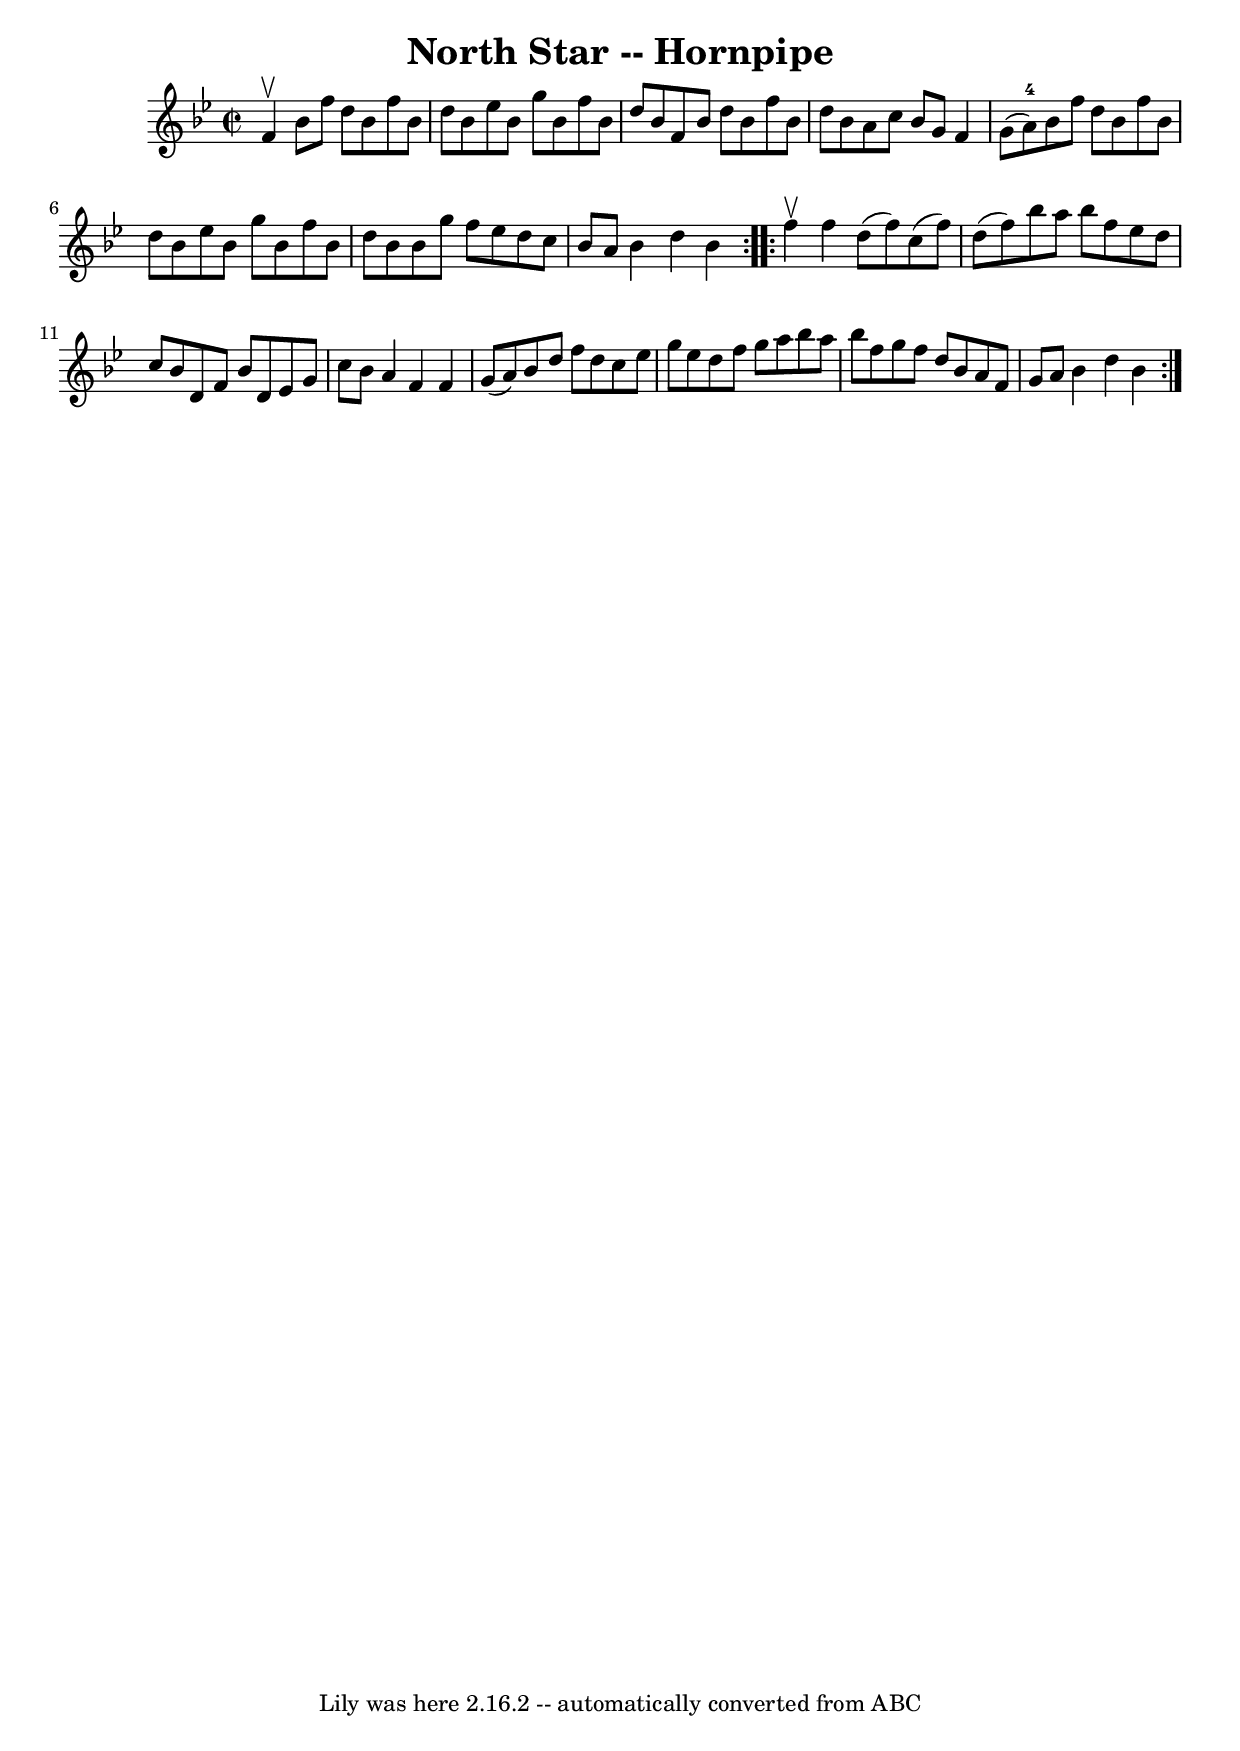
\version "2.16.2"
\include "Mammoth.ily"
\header {
  %% book = "Cole's 1000 Fiddle Tunes"
  crossRefNumber = "1"
  footnotes = ""
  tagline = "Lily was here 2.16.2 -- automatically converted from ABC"
  title = "North Star -- Hornpipe"

}
voicedefault =  {



  \repeat volta 2 {

    \override Staff.TimeSignature #'style = #'C
    \time 2/2      \key bes \major f'4^\upbow  |
    bes'8 f''8 d''8         bes'8 f''8 bes'8 d''8 bes'8   |
    ees''8 bes'8 g''8         bes'8 f''8 bes'8 d''8 bes'8   |
    f'8 bes'8 d''8         bes'8 f''8 bes'8 d''8 bes'8   |
    a'8 c''8 bes'8 g'8      f'4 g'8 (a'8-4)  |
    bes'8 f''8 d''8 bes'8         f''8 bes'8 d''8 bes'8   |
    ees''8 bes'8 g''8 bes'8         f''8 bes'8 d''8 bes'8   |
    bes'8 g''8 f''8 ees''8         d''8 c''8 bes'8 a'8   |
    bes'4 d''4 bes'4  
  }     

  \repeat volta 2 {     f''4^\upbow  |
    f''4 d''8 (f''8) c''8 (     f''8) d''8 (f''8)  |
    bes''8 a''8 bes''8 f''8         ees''8 d''8 c''8 bes'8   |
    d'8 f'8 bes'8 d'8 ees'8      g'8 c''8 bes'8   |
    a'4 f'4 f'4 g'8 (a'8)  |
    bes'8 d''8 f''8 d''8 c''8 ees''8 g''8 ees''8   |
    d''8 f''8 g''8 a''8 bes''8 a''8 bes''8 f''8   |
    g''8 f''8 d''8 bes'8 a'8 f'8 g'8 a'8  |
    
    bes'4 d''4 bes'4  
  }   

}

\score{
  <<

    \context Staff="default"
    {
      \voicedefault 
      
    }

  >>
  \layout {
    
  }
  \midi {
  }

}
